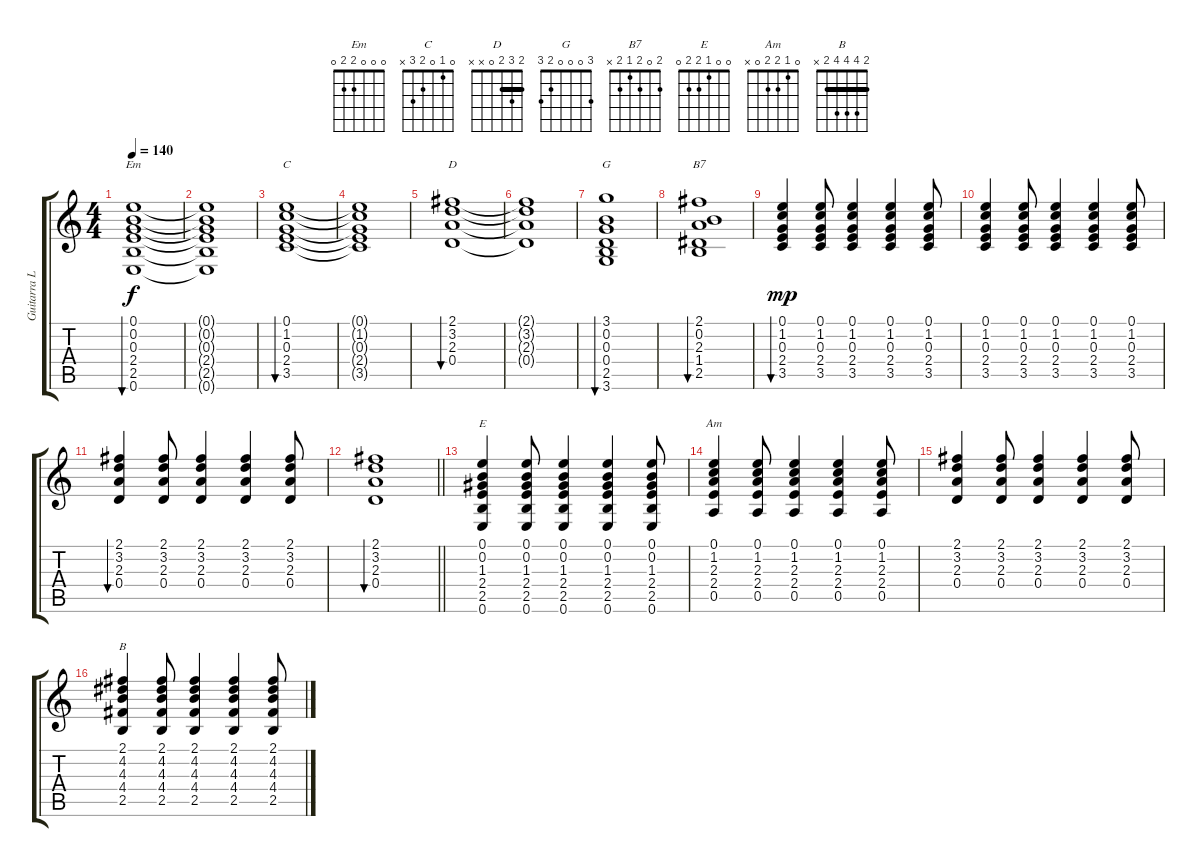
\track ("Guitarra Limpia" "Guitarra L") {instrument electricguitarclean}
\staff {score tabs}
\tuning (E4 B3 G3 D3 A2 E2) {hide}
\chord ("Em" 0 0 0 2 2 0)
\chord ("C" 0 1 0 2 3 x)
\chord ("D" 2 3 2 0 x x) {barre 2}
\chord ("G" 3 0 0 0 2 3)
\chord ("B7" 2 0 2 1 2 x)
\chord ("E" 0 0 1 2 2 0)
\chord ("Am" 0 1 2 2 0 x)
\chord ("B" 2 4 4 4 2 x) {barre 2}
\ts (4 4)
\tempo 140
\clef g2
\ks c
(0.1 0.2 0.3 2.4 2.5 0.6).1{bu 480 ch "Em" dy f} |
(0.1{t} 0.2{t} 0.3{t} 2.4{t} 2.5{t} 0.6{t}).1 |
(0.1 1.2 0.3 2.4 3.5).1{bu 480 ch "C"} |
(0.1{t} 1.2{t} 0.3{t} 2.4{t} 3.5{t}).1 |
(2.1 3.2 2.3 0.4).1{bu 480 ch "D"} |
(2.1{t} 3.2{t} 2.3{t} 0.4{t}).1 |
(3.1 0.2 0.3 0.4 2.5 3.6).1{bu 480 ch "G"} |
(2.1 0.2 2.3 1.4 2.5).1{bu 480 ch "B7"} |
(0.1 1.2 0.3 2.4 3.5).4{bu 480 dy mp} (0.1 1.2 0.3 2.4 3.5).8 (0.1 1.2 0.3 2.4 3.5).4 (0.1 1.2 0.3 2.4 3.5).4 (0.1 1.2 0.3 2.4 3.5).8 |
(0.1 1.2 0.3 2.4 3.5).4 (0.1 1.2 0.3 2.4 3.5).8 (0.1 1.2 0.3 2.4 3.5).4 (0.1 1.2 0.3 2.4 3.5).4 (0.1 1.2 0.3 2.4 3.5).8 |
(2.1 3.2 2.3 0.4).4{bu 480} (2.1 3.2 2.3 0.4).8 (2.1 3.2 2.3 0.4).4 (2.1 3.2 2.3 0.4).4 (2.1 3.2 2.3 0.4).8 |
\barLineRight lightlight
(2.1 3.2 2.3 0.4).1{bu 480} |
(0.1 0.2 1.3 2.4 2.5 0.6).4{ch "E"} (0.1 0.2 1.3 2.4 2.5 0.6).8 (0.1 0.2 1.3 2.4 2.5 0.6).4 (0.1 0.2 1.3 2.4 2.5 0.6).4 (0.1 0.2 1.3 2.4 2.5 0.6).8 |
(0.1 1.2 2.3 2.4 0.5).4{ch "Am"} (0.1 1.2 2.3 2.4 0.5).8 (0.1 1.2 2.3 2.4 0.5).4 (0.1 1.2 2.3 2.4 0.5).4 (0.1 1.2 2.3 2.4 0.5).8 |
(2.1 3.2 2.3 0.4).4 (2.1 3.2 2.3 0.4).8 (2.1 3.2 2.3 0.4).4 (2.1 3.2 2.3 0.4).4 (2.1 3.2 2.3 0.4).8 |
(2.1 4.2 4.3 4.4 2.5).4{ch "B"} (2.1 4.2 4.3 4.4 2.5).8 (2.1 4.2 4.3 4.4 2.5).4 (2.1 4.2 4.3 4.4 2.5).4 (2.1 4.2 4.3 4.4 2.5).8
